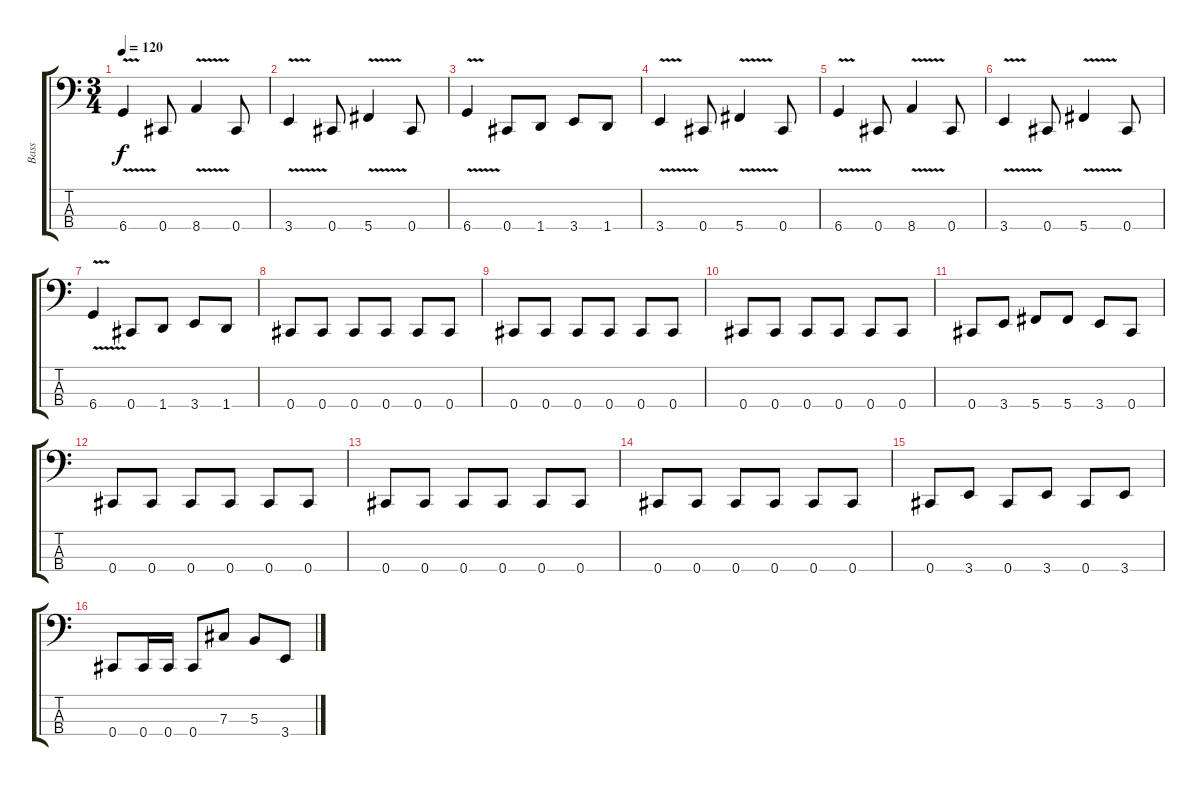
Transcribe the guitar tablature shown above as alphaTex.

\track ("Bass" "Bass") {instrument electricbasspick}
\staff {score tabs}
\tuning (E2 B1 Gb1 Db1) {hide}
\ts (3 4)
\tempo 120
\clef f4
\ks c
6.4{v}.4{dy f} 0.4.8 8.4{v}.4 0.4.8 |
3.4{v}.4 0.4.8 5.4{v}.4 0.4.8 |
6.4{v}.4 0.4.8 1.4.8 3.4.8 1.4.8 |
3.4{v}.4 0.4.8 5.4{v}.4 0.4.8 |
6.4{v}.4 0.4.8 8.4{v}.4 0.4.8 |
3.4{v}.4 0.4.8 5.4{v}.4 0.4.8 |
6.4{v}.4 0.4.8 1.4.8 3.4.8 1.4.8 |
0.4.8 0.4.8 0.4.8 0.4.8 0.4.8 0.4.8 |
0.4.8 0.4.8 0.4.8 0.4.8 0.4.8 0.4.8 |
0.4.8 0.4.8 0.4.8 0.4.8 0.4.8 0.4.8 |
0.4.8 3.4.8 5.4.8 5.4.8 3.4.8 0.4.8 |
0.4.8 0.4.8 0.4.8 0.4.8 0.4.8 0.4.8 |
0.4.8 0.4.8 0.4.8 0.4.8 0.4.8 0.4.8 |
0.4.8 0.4.8 0.4.8 0.4.8 0.4.8 0.4.8 |
0.4.8 3.4.8 0.4.8 3.4.8 0.4.8 3.4.8 |
0.4.8 0.4.16 0.4.16 0.4.8 7.3.8 5.3.8 3.4.8
